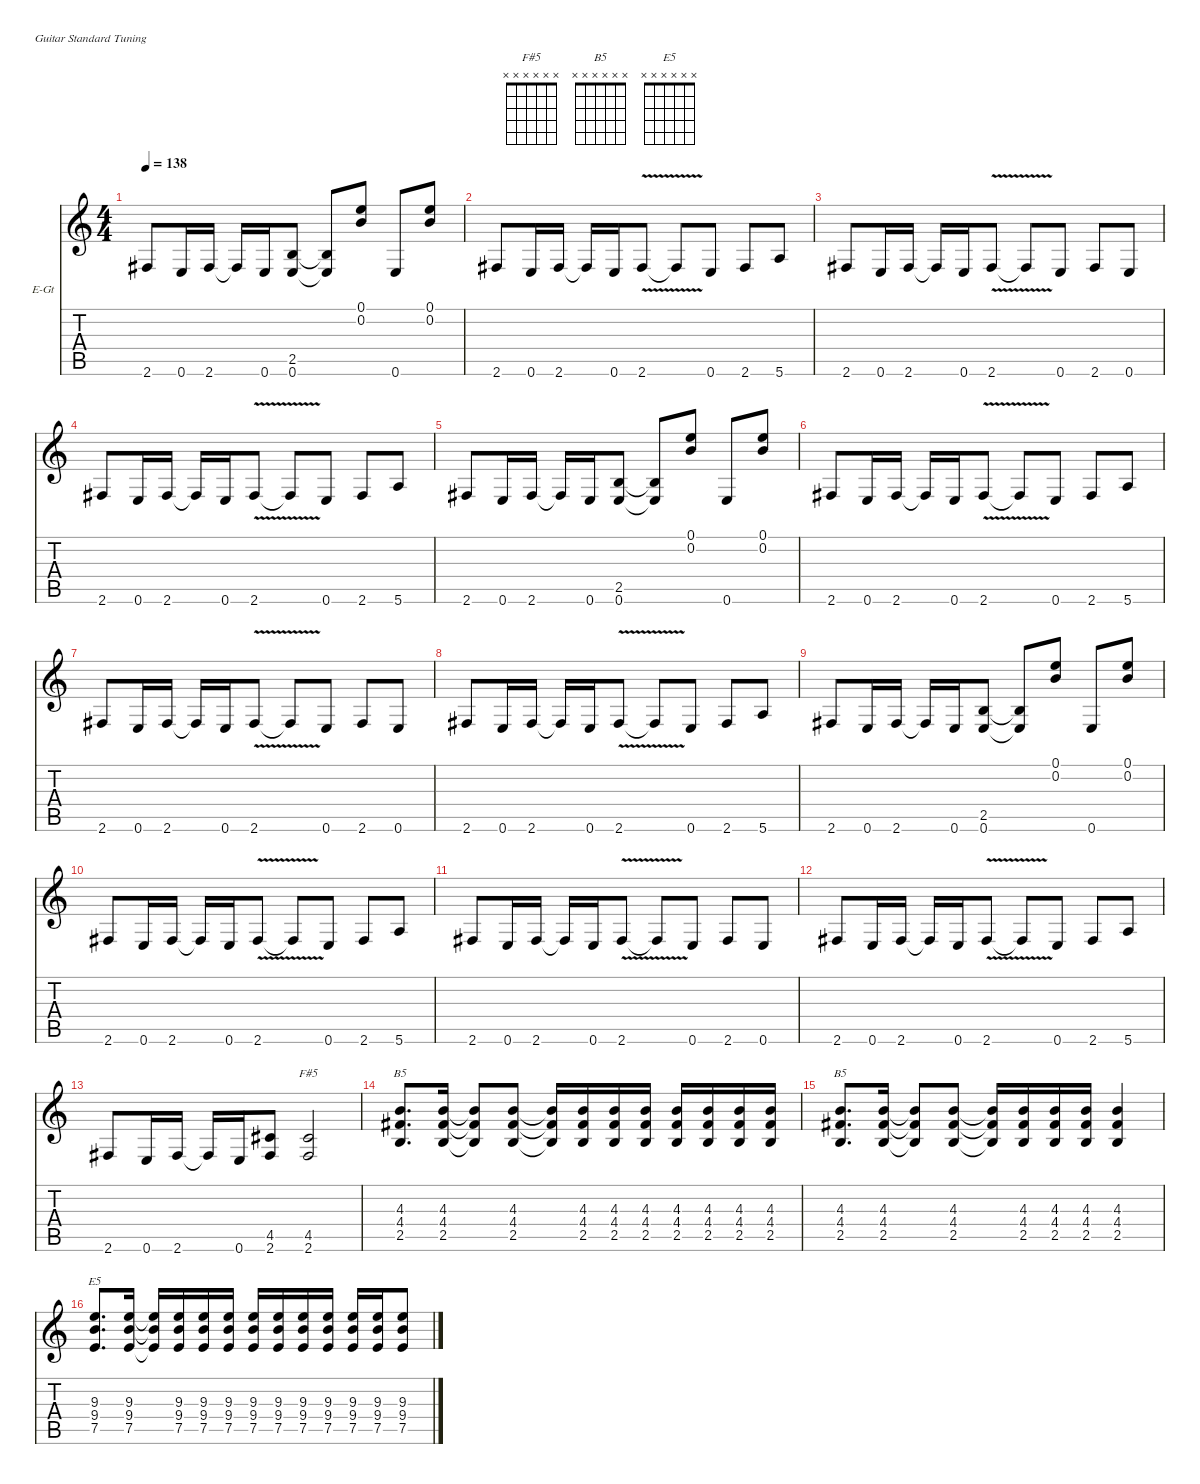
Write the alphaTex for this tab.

\hideDynamics
\bracketExtendMode nobrackets
\firstSystemTrackNameOrientation horizontal
\otherSystemsTrackNameOrientation horizontal
\track ("Joe Satriani" "E-Gt") {instrument distortionguitar}
\staff {score tabs}
\tuning (E4 B3 G3 D3 A2 E2)
\chord ("F#5" x x x x x x)
\chord ("B5" x x x x x x)
\chord ("E5" x x x x x x)
\ts (4 4)
\tempo 138
\clef g2
\ks c
2.6{acc #}.8{dy f beam Up} 0.6.16{beam Up} 2.6{acc #}.16{beam Up} 2.6{t acc #}.16{beam Up} 0.6.16{beam Up} (2.5 0.6).8{beam Up} (2.5{t} 0.6{t}).8{beam Up} (0.1 0.2).8{beam Up} 0.6.8{beam Up} (0.1 0.2).8{beam Up} |
2.6{acc #}.8{beam Up} 0.6.16{beam Up} 2.6{acc #}.16{beam Up} 2.6{t acc #}.16{beam Up} 0.6.16{beam Up} 2.6{v acc #}.8{beam Up} 2.6{v t acc #}.8{beam Up} 0.6.8{beam Up} 2.6{acc #}.8{beam Up} 5.6.8{beam Up} |
2.6{acc #}.8{beam Up} 0.6.16{beam Up} 2.6{acc #}.16{beam Up} 2.6{t acc #}.16{beam Up} 0.6.16{beam Up} 2.6{v acc #}.8{beam Up} 2.6{v t acc #}.8{beam Up} 0.6.8{beam Up} 2.6{acc #}.8{beam Up} 0.6.8{beam Up} |
2.6{acc #}.8{beam Up} 0.6.16{beam Up} 2.6{acc #}.16{beam Up} 2.6{t acc #}.16{beam Up} 0.6.16{beam Up} 2.6{v acc #}.8{beam Up} 2.6{v t acc #}.8{beam Up} 0.6.8{beam Up} 2.6{acc #}.8{beam Up} 5.6.8{beam Up} |
2.6{acc #}.8{beam Up} 0.6.16{beam Up} 2.6{acc #}.16{beam Up} 2.6{t acc #}.16{beam Up} 0.6.16{beam Up} (2.5 0.6).8{beam Up} (2.5{t} 0.6{t}).8{beam Up} (0.1 0.2).8{beam Up} 0.6.8{beam Up} (0.1 0.2).8{beam Up} |
2.6{acc #}.8{beam Up} 0.6.16{beam Up} 2.6{acc #}.16{beam Up} 2.6{t acc #}.16{beam Up} 0.6.16{beam Up} 2.6{v acc #}.8{beam Up} 2.6{v t acc #}.8{beam Up} 0.6.8{beam Up} 2.6{acc #}.8{beam Up} 5.6.8{beam Up} |
2.6{acc #}.8{beam Up} 0.6.16{beam Up} 2.6{acc #}.16{beam Up} 2.6{t acc #}.16{beam Up} 0.6.16{beam Up} 2.6{v acc #}.8{beam Up} 2.6{v t acc #}.8{beam Up} 0.6.8{beam Up} 2.6{acc #}.8{beam Up} 0.6.8{beam Up} |
2.6{acc #}.8{beam Up} 0.6.16{beam Up} 2.6{acc #}.16{beam Up} 2.6{t acc #}.16{beam Up} 0.6.16{beam Up} 2.6{v acc #}.8{beam Up} 2.6{v t acc #}.8{beam Up} 0.6.8{beam Up} 2.6{acc #}.8{beam Up} 5.6.8{beam Up} |
2.6{acc #}.8{beam Up} 0.6.16{beam Up} 2.6{acc #}.16{beam Up} 2.6{t acc #}.16{beam Up} 0.6.16{beam Up} (2.5 0.6).8{beam Up} (2.5{t} 0.6{t}).8{beam Up} (0.1 0.2).8{beam Up} 0.6.8{beam Up} (0.1 0.2).8{beam Up} |
2.6{acc #}.8{beam Up} 0.6.16{beam Up} 2.6{acc #}.16{beam Up} 2.6{t acc #}.16{beam Up} 0.6.16{beam Up} 2.6{v acc #}.8{beam Up} 2.6{v t acc #}.8{beam Up} 0.6.8{beam Up} 2.6{acc #}.8{beam Up} 5.6.8{beam Up} |
2.6{acc #}.8{beam Up} 0.6.16{beam Up} 2.6{acc #}.16{beam Up} 2.6{t acc #}.16{beam Up} 0.6.16{beam Up} 2.6{v acc #}.8{beam Up} 2.6{v t acc #}.8{beam Up} 0.6.8{beam Up} 2.6{acc #}.8{beam Up} 0.6.8{beam Up} |
2.6{acc #}.8{beam Up} 0.6.16{beam Up} 2.6{acc #}.16{beam Up} 2.6{t acc #}.16{beam Up} 0.6.16{beam Up} 2.6{v acc #}.8{beam Up} 2.6{v t acc #}.8{beam Up} 0.6.8{beam Up} 2.6{acc #}.8{beam Up} 5.6.8{beam Up} |
2.6{acc #}.8{beam Up} 0.6.16{beam Up} 2.6{acc #}.16{beam Up} 2.6{t acc #}.16{beam Up} 0.6.16{beam Up} (4.5{acc #} 2.6{acc #}).8{beam Up} (4.5{acc #} 2.6{acc #}).2{ch "F#5" beam Up} |
(4.3 4.4{acc #} 2.5).8{d ch "B5" beam Up} (4.3 4.4{acc #} 2.5).16{beam Up} (4.3{t} 4.4{t acc #} 2.5{t}).8{beam Up} (4.3 4.4{acc #} 2.5).8{beam Up} (4.3{t} 4.4{t acc #} 2.5{t}).16{beam Up} (4.3 4.4{acc #} 2.5).16{beam Up} (4.3 4.4{acc #} 2.5).16{beam Up} (4.3 4.4{acc #} 2.5).16{beam Up} (4.3 4.4{acc #} 2.5).16{beam Up} (4.3 4.4{acc #} 2.5).16{beam Up} (4.3 4.4{acc #} 2.5).16{beam Up} (4.3 4.4{acc #} 2.5).16{beam Up} |
(4.3 4.4{acc #} 2.5).8{d ch "B5" beam Up} (4.3 4.4{acc #} 2.5).16{beam Up} (4.3{t} 4.4{t acc #} 2.5{t}).8{beam Up} (4.3 4.4{acc #} 2.5).8{beam Up} (4.3{t} 4.4{t acc #} 2.5{t}).16{beam Up} (4.3 4.4{acc #} 2.5).16{beam Up} (4.3 4.4{acc #} 2.5).16{beam Up} (4.3 4.4{acc #} 2.5).16{beam Up} (4.3 4.4{acc #} 2.5).4{beam Up} |
(9.3 9.4 7.5).8{d ch "E5" beam Up} (9.3 9.4 7.5).16{beam Up} (9.3{t} 9.4{t} 7.5{t}).16{beam Up} (9.3 9.4 7.5).16{beam Up} (9.3 9.4 7.5).16{beam Up} (9.3 9.4 7.5).16{beam Up} (9.3 9.4 7.5).16{beam Up} (9.3 9.4 7.5).16{beam Up} (9.3 9.4 7.5).16{beam Up} (9.3 9.4 7.5).16{beam Up} (9.3 9.4 7.5).16{beam Up} (9.3 9.4 7.5).16{beam Up} (9.3 9.4 7.5).8{beam Up}
